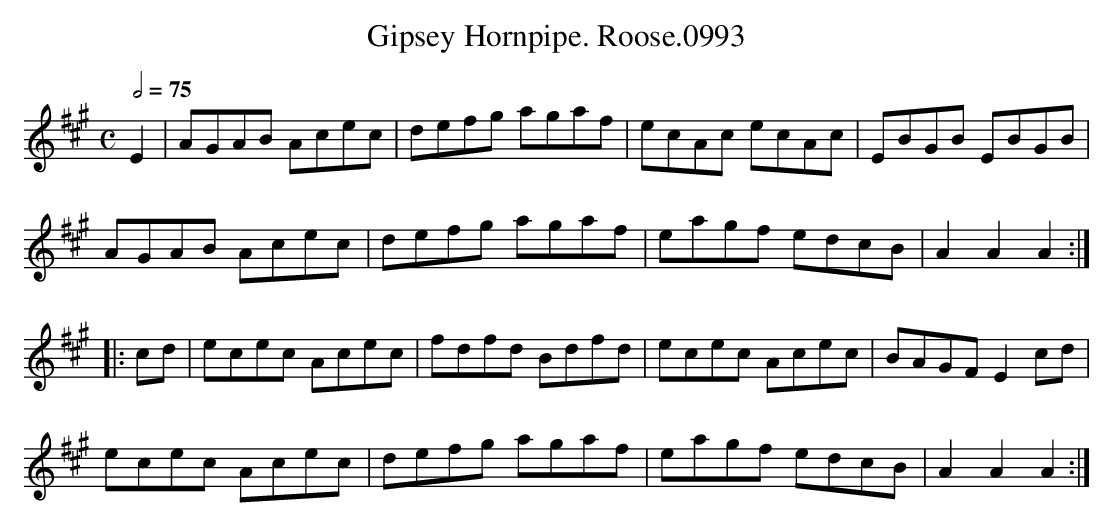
X:1
T:Gipsey Hornpipe. Roose.0993
M:C
L:1/8
Q:2/4=75
K:A
E2 | AGAB Acec | defg agaf | ecAc ecAc | EBGB EBGB |
AGAB Acec | defg agaf | eagf edcB | A2A2 A2 :|
|: cd | ecec Acec | fdfd Bdfd | ecec Acec | BAGF E2cd |
ecec Acec | defg agaf | eagf edcB | A2A2 A2 :|
